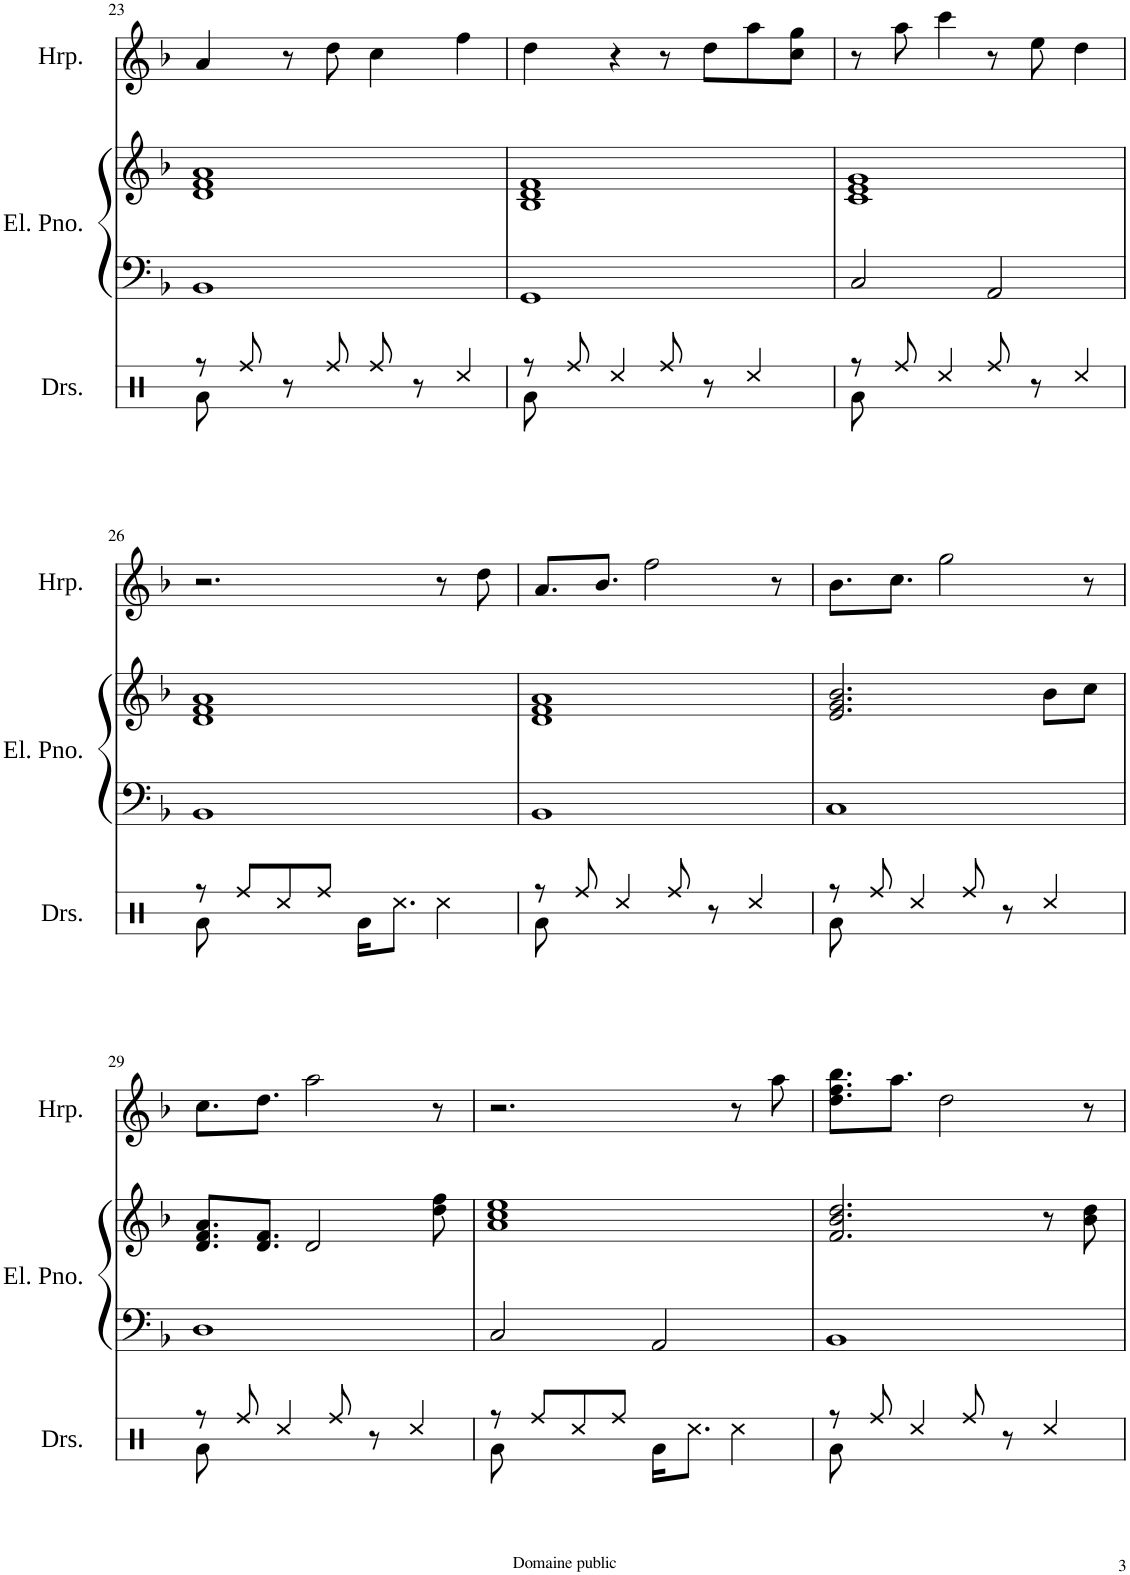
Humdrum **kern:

**kern	**kern	**kern	**kern
*part3	*part2	*part2	*part1
*staff4	*staff3	*staff2	*staff1
*I"Drumset	*I"Electric Piano	*	*I"Harp
*I'Drs.	*I'El. Pno.	*	*I'Hrp.
!!LO:PB:g=z
*clefX	*clefF4	*clefG2	*clefG2
*k[]	*k[b-]	*k[b-]	*k[b-]
*M4/4	*M4/4	*M4/4	*M4/4
=23	=23	=23	=23
*^	*	*	*
8r	8Ra\	1BB-	1d 1f 1a	4a/
8Rdd/	2..ryy	.	.	.
8r	.	.	.	8r
8Rdd/	.	.	.	8dd\
8Rdd/	.	.	.	4cc\
8r	.	.	.	.
4Rcc/	.	.	.	4ff\
=24	=24	=24	=24	=24
8r	8Ra\	1GG	1B- 1d 1f	4dd\
8Rdd/	2..ryy	.	.	.
4Rcc/	.	.	.	4r
8Rdd/	.	.	.	8r
8r	.	.	.	8dd\L
4Rcc/	.	.	.	8aa\
.	.	.	.	8cc\ 8gg\J
=25	=25	=25	=25	=25
8r	8Ra\	2C/	1c 1e 1g	8r
8Rdd/	2..ryy	.	.	8aa\
4Rcc/	.	.	.	4ccc\
8Rdd/	.	2AA/	.	8r
8r	.	.	.	8ee\
4Rcc/	.	.	.	4dd\
!!LO:LB:g=z
=26	=26	=26	=26	=26
8r	8Ra\	1BB-	1d 1f 1a	2.r
8Rdd/L	2..ryy	.	.	.
8Rcc/	.	.	.	.
8Rdd/J	.	.	.	.
16Ra\KL	.	.	.	.
8.Rcc\J	.	.	.	.
4Rcc\	.	.	.	8r
.	.	.	.	8dd\
=27	=27	=27	=27	=27
8r	8Ra\	1BB-	1d 1f 1a	8.a/L
8Rdd/	2..ryy	.	.	.
.	.	.	.	8.b-/J
4Rcc/	.	.	.	.
.	.	.	.	2ff\
8Rdd/	.	.	.	.
8r	.	.	.	.
4Rcc/	.	.	.	.
.	.	.	.	8r
=28	=28	=28	=28	=28
8r	8Ra\	1C	2.e/ 2.g/ 2.b-/	8.b-\L
8Rdd/	2..ryy	.	.	.
.	.	.	.	8.cc\J
4Rcc/	.	.	.	.
.	.	.	.	2gg\
8Rdd/	.	.	.	.
8r	.	.	.	.
4Rcc/	.	.	8b-\L	.
.	.	.	8cc\J	8r
!!LO:LB:g=z
=29	=29	=29	=29	=29
8r	8Ra\	1D	8.d/ 8.f/ 8.a/L	8.cc\L
8Rdd/	2..ryy	.	.	.
.	.	.	8.d/ 8.f/J	8.dd\J
4Rcc/	.	.	.	.
.	.	.	2d/	2aa\
8Rdd/	.	.	.	.
8r	.	.	.	.
4Rcc/	.	.	.	.
.	.	.	8dd\ 8ff\	8r
=30	=30	=30	=30	=30
8r	8Ra\	2C/	1a 1cc 1ee	2.r
8Rdd/L	2..ryy	.	.	.
8Rcc/	.	.	.	.
8Rdd/J	.	.	.	.
16Ra\KL	.	2AA/	.	.
8.Rcc\J	.	.	.	.
4Rcc\	.	.	.	8r
.	.	.	.	8aa\
=31	=31	=31	=31	=31
8r	8Ra\	1BB-	2.f/ 2.b-/ 2.dd/	8.dd\ 8.ff\ 8.bb-\L
8Rdd/	2..ryy	.	.	.
.	.	.	.	8.aa\J
4Rcc/	.	.	.	.
.	.	.	.	2dd\
8Rdd/	.	.	.	.
8r	.	.	.	.
4Rcc/	.	.	8r	.
.	.	.	8b-\ 8dd\	8r
*v	*v	*	*	*
=	=	=	=
*-	*-	*-	*-
